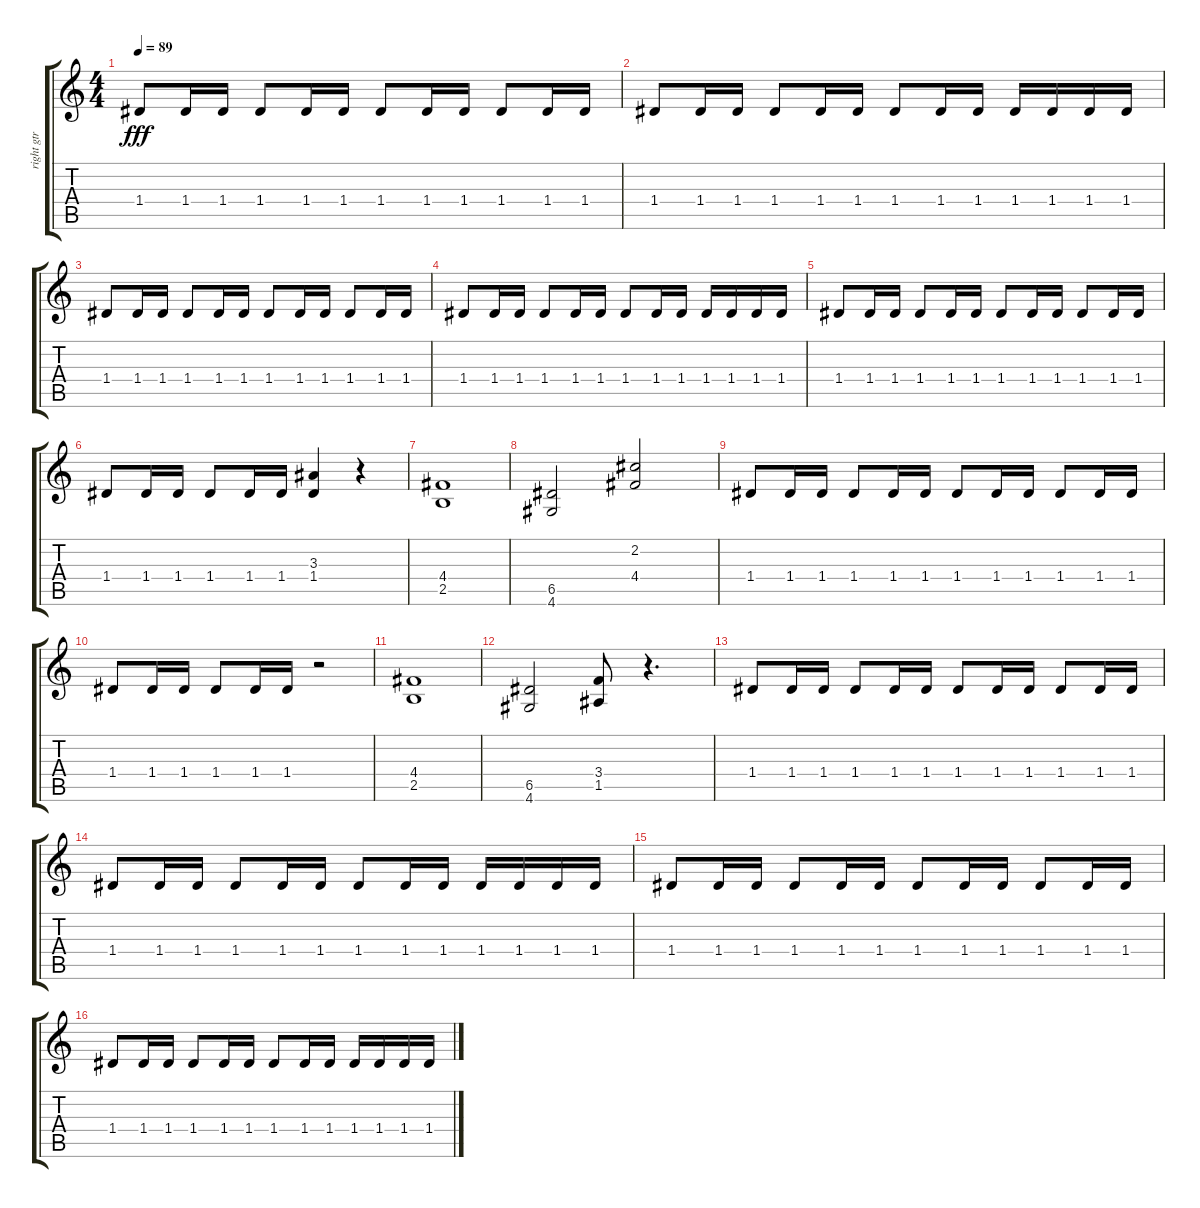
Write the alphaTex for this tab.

\track ("right gtr" "right gtr") {instrument overdrivenguitar}
\staff {score tabs}
\tuning (E4 B3 G3 D3 A2 E2) {hide}
\ts (4 4)
\tempo 89
\clef g2
\ks c
1.4.8{dy fff} 1.4.16 1.4.16 1.4.8 1.4.16 1.4.16 1.4.8 1.4.16 1.4.16 1.4.8 1.4.16 1.4.16 |
1.4.8 1.4.16 1.4.16 1.4.8 1.4.16 1.4.16 1.4.8 1.4.16 1.4.16 1.4.16 1.4.16 1.4.16 1.4.16 |
1.4.8 1.4.16 1.4.16 1.4.8 1.4.16 1.4.16 1.4.8 1.4.16 1.4.16 1.4.8 1.4.16 1.4.16 |
1.4.8 1.4.16 1.4.16 1.4.8 1.4.16 1.4.16 1.4.8 1.4.16 1.4.16 1.4.16 1.4.16 1.4.16 1.4.16 |
1.4.8 1.4.16 1.4.16 1.4.8 1.4.16 1.4.16 1.4.8 1.4.16 1.4.16 1.4.8 1.4.16 1.4.16 |
1.4.8 1.4.16 1.4.16 1.4.8 1.4.16 1.4.16 (3.3 1.4).4 r.4 |
(4.4 2.5).1 |
(6.5 4.6).2 (2.2 4.4).2 |
1.4.8 1.4.16 1.4.16 1.4.8 1.4.16 1.4.16 1.4.8 1.4.16 1.4.16 1.4.8 1.4.16 1.4.16 |
1.4.8 1.4.16 1.4.16 1.4.8 1.4.16 1.4.16 r.2 |
(4.4 2.5).1 |
(6.5 4.6).2 (3.4 1.5).8 r.4{d} |
1.4.8 1.4.16 1.4.16 1.4.8 1.4.16 1.4.16 1.4.8 1.4.16 1.4.16 1.4.8 1.4.16 1.4.16 |
1.4.8 1.4.16 1.4.16 1.4.8 1.4.16 1.4.16 1.4.8 1.4.16 1.4.16 1.4.16 1.4.16 1.4.16 1.4.16 |
1.4.8 1.4.16 1.4.16 1.4.8 1.4.16 1.4.16 1.4.8 1.4.16 1.4.16 1.4.8 1.4.16 1.4.16 |
1.4.8 1.4.16 1.4.16 1.4.8 1.4.16 1.4.16 1.4.8 1.4.16 1.4.16 1.4.16 1.4.16 1.4.16 1.4.16
